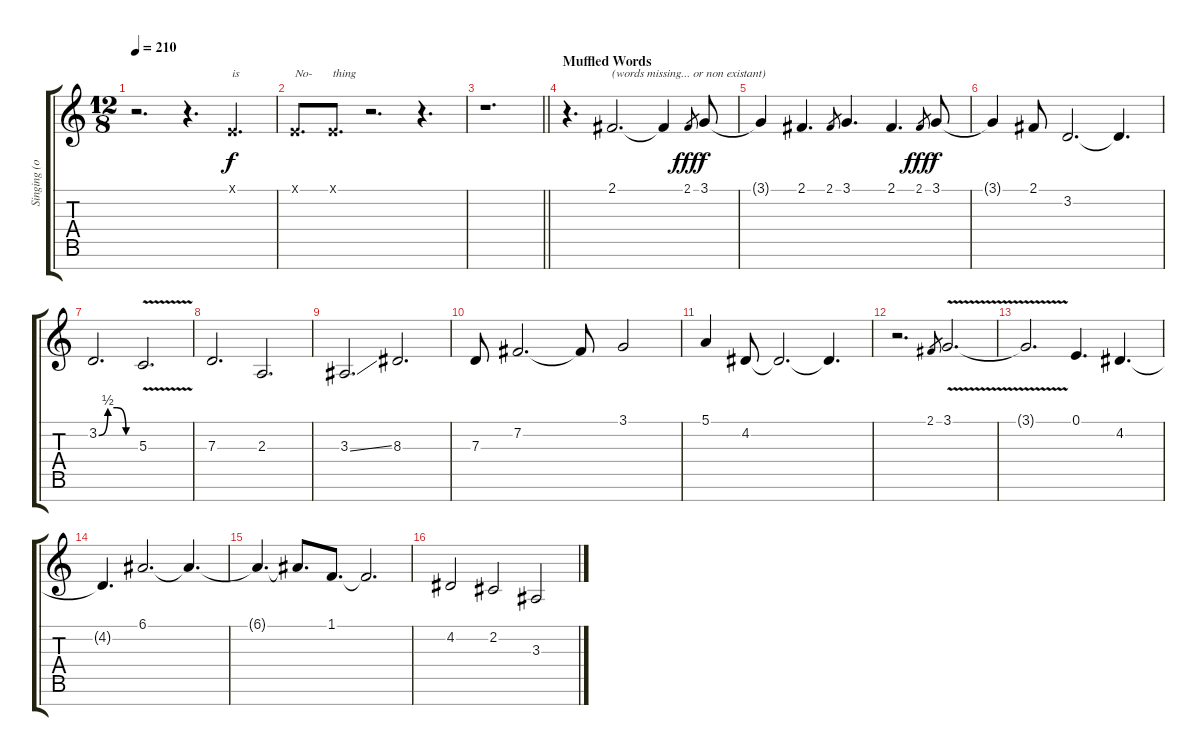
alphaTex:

\track ("Singing (or screaming)" "Singing (o") {instrument choiraahs}
\staff {score tabs}
\tuning (E4 B3 G3 D3 A2 E2 B1) {hide}
\ts (12 8)
\tempo 210
\clef g2
\ks c
r.2{d dy f} r.4{d} 0.1{x}.4{d txt "is"} |
0.1{x}.8{d txt "No-"} 0.1{x}.8{d txt "thing"} r.2{d} r.4{d} |
\barLineRight lightlight
r.1{d} |
\section ("" "Muffled Words")
r.4{d} 2.1.2{d txt "(words missing... or non existant)"} 2.1{t}.4 2.1.8{gr dy fff} 3.1.8{dy f} |
3.1{t}.4 2.1.4{d} 2.1.8{gr} 3.1.4{d} 2.1.4{d} 2.1.8{gr dy fff} 3.1.8{dy f} |
3.1{t}.4 2.1.8 3.2.2{d} 3.2{t}.4{d} |
3.2{be (custom 0 0 15 2 30 2 45 0 60 0)}.2{d} 5.3{v}.2{d} |
7.3.2{d} 2.3.2{d} |
3.3{ss}.2{d} 8.3.2{d} |
7.3.8 7.2.2{d} 7.2{t}.8 3.1.2 |
5.1.4 4.2.8 4.2{t}.2{d} 4.2{t}.4{d} |
r.2{d} 2.1.8{gr} 3.1{v}.2{d} |
3.1{t}.2{d} 0.1.4{d} 4.2.4{d} |
4.2{t}.4{d} 6.1.2{d} 6.1{t}.4{d} |
6.1{t}.4{d} 6.1{t}.8{d} 1.1.8{d} 1.1{t}.2{d} |
4.2.2 2.2.2 3.3.2
